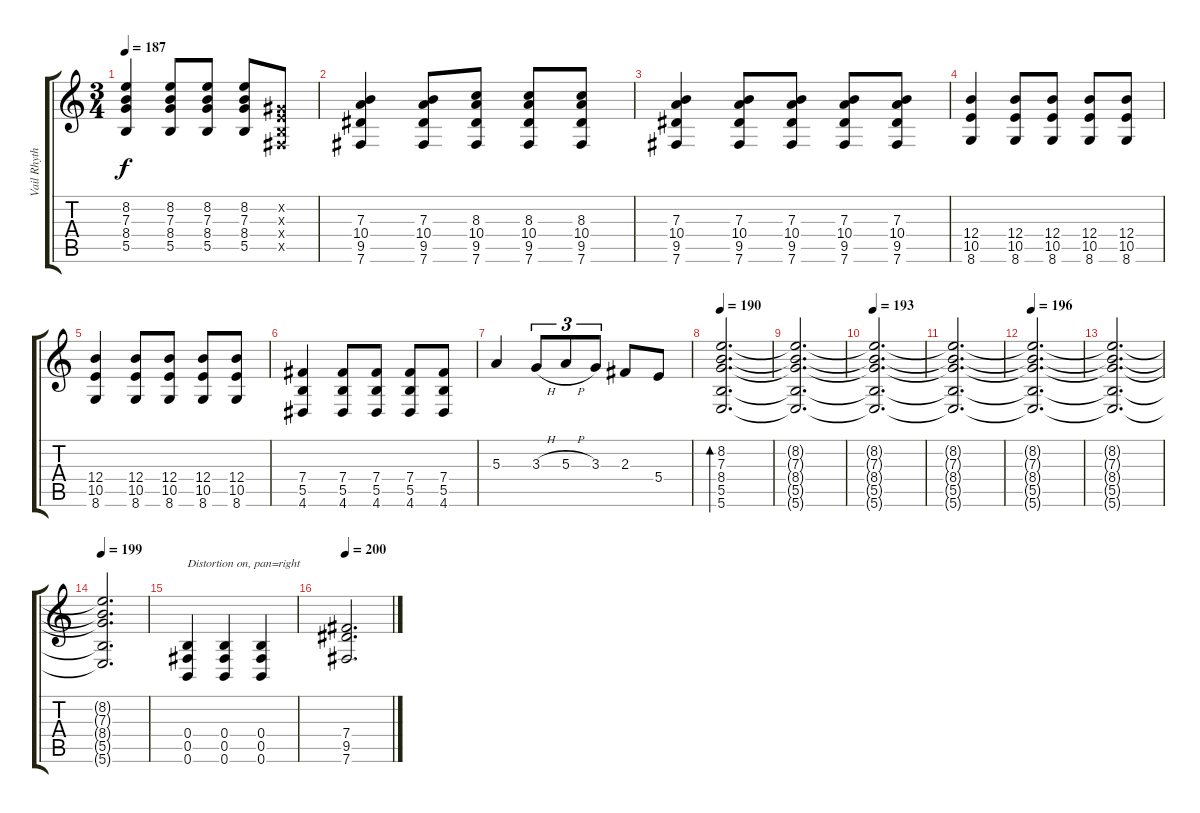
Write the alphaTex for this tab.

\track ("Vail Rhythm" "Vail Rhyth") {instrument overdrivenguitar}
\staff {score tabs}
\tuning (Db4 Ab3 E3 B2 Gb2 B1) {hide}
\ts (3 4)
\tempo 187
\clef g2
\ks c
(8.2 7.3 8.4 5.5).4{dy f} (8.2 7.3 8.4 5.5).8 (8.2 7.3 8.4 5.5).8 (8.2 7.3 8.4 5.5).8 (0.2{x} 0.3{x} 0.4{x} 0.5{x}).8 |
(7.3 10.4 9.5 7.6).4 (7.3 10.4 9.5 7.6).8 (8.3 10.4 9.5 7.6).8 (8.3 10.4 9.5 7.6).8 (8.3 10.4 9.5 7.6).8 |
(7.3 10.4 9.5 7.6).4 (7.3 10.4 9.5 7.6).8 (7.3 10.4 9.5 7.6).8 (7.3 10.4 9.5 7.6).8 (7.3 10.4 9.5 7.6).8 |
(12.4 10.5 8.6).4 (12.4 10.5 8.6).8 (12.4 10.5 8.6).8 (12.4 10.5 8.6).8 (12.4 10.5 8.6).8 |
(12.4 10.5 8.6).4 (12.4 10.5 8.6).8 (12.4 10.5 8.6).8 (12.4 10.5 8.6).8 (12.4 10.5 8.6).8 |
(7.4 5.5 4.6).4 (7.4 5.5 4.6).8 (7.4 5.5 4.6).8 (7.4 5.5 4.6).8 (7.4 5.5 4.6).8 |
5.3.4 3.3{h}.8{tu (3 2)} 5.3{h}.8{tu (3 2)} 3.3.8{tu (3 2)} 2.3.8 5.4.8 |
\tempo 190
(8.2 7.3 8.4 5.5 5.6).2{d bd 240} |
(8.2{t} 7.3{t} 8.4{t} 5.5{t} 5.6{t}).2{d} |
\tempo 193
(8.2{t} 7.3{t} 8.4{t} 5.5{t} 5.6{t}).2{d} |
(8.2{t} 7.3{t} 8.4{t} 5.5{t} 5.6{t}).2{d} |
\tempo 196
(8.2{t} 7.3{t} 8.4{t} 5.5{t} 5.6{t}).2{d} |
(8.2{t} 7.3{t} 8.4{t} 5.5{t} 5.6{t}).2{d} |
\tempo 199
(8.2{t} 7.3{t} 8.4{t} 5.5{t} 5.6{t}).2{d} |
(0.4 0.5 0.6).4{txt "Distortion on, pan=right" balance 16 instrument overdrivenguitar} (0.4 0.5 0.6).4 (0.4 0.5 0.6).4 |
\tempo 200
(7.4 9.5 7.6).2{d}
